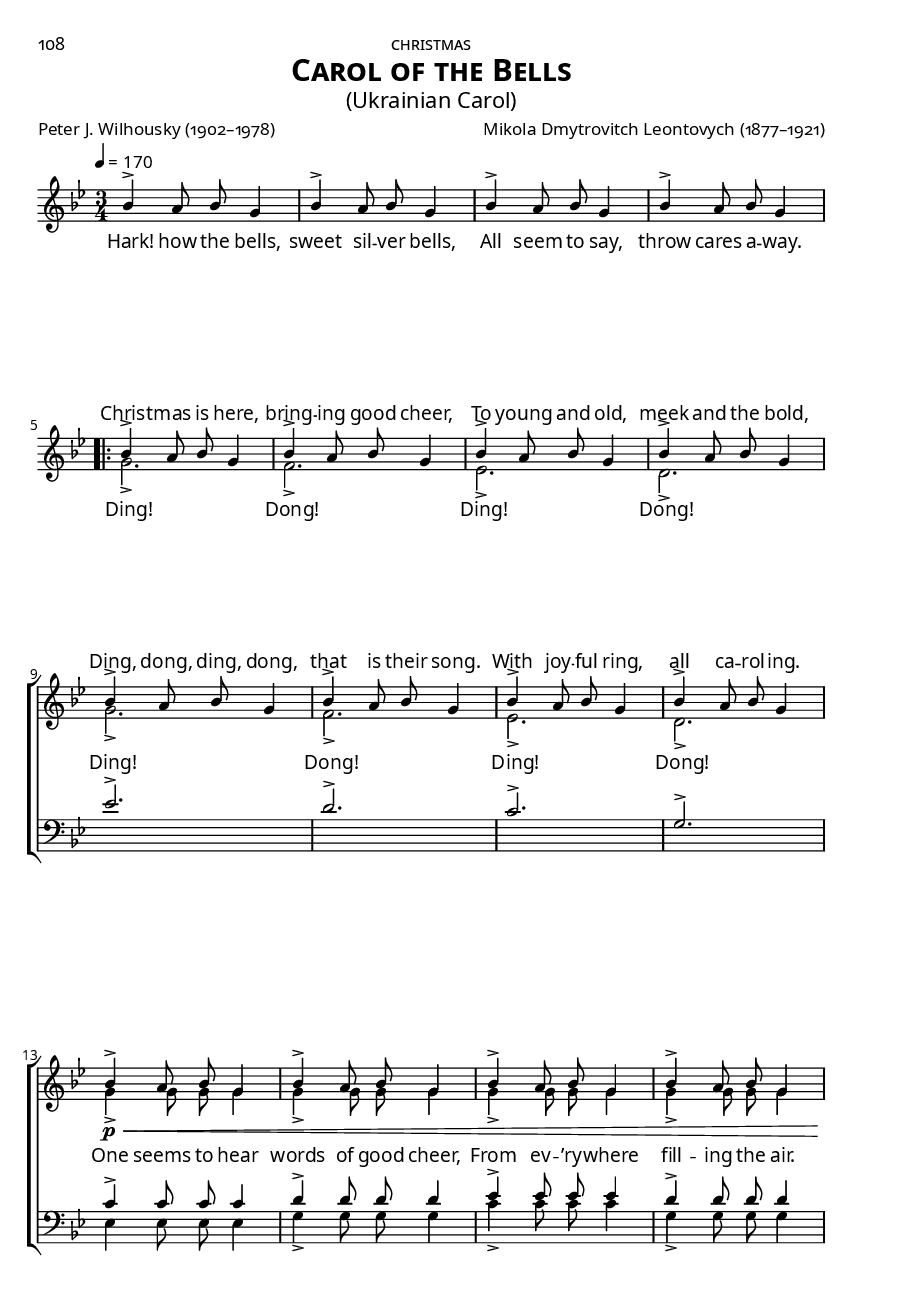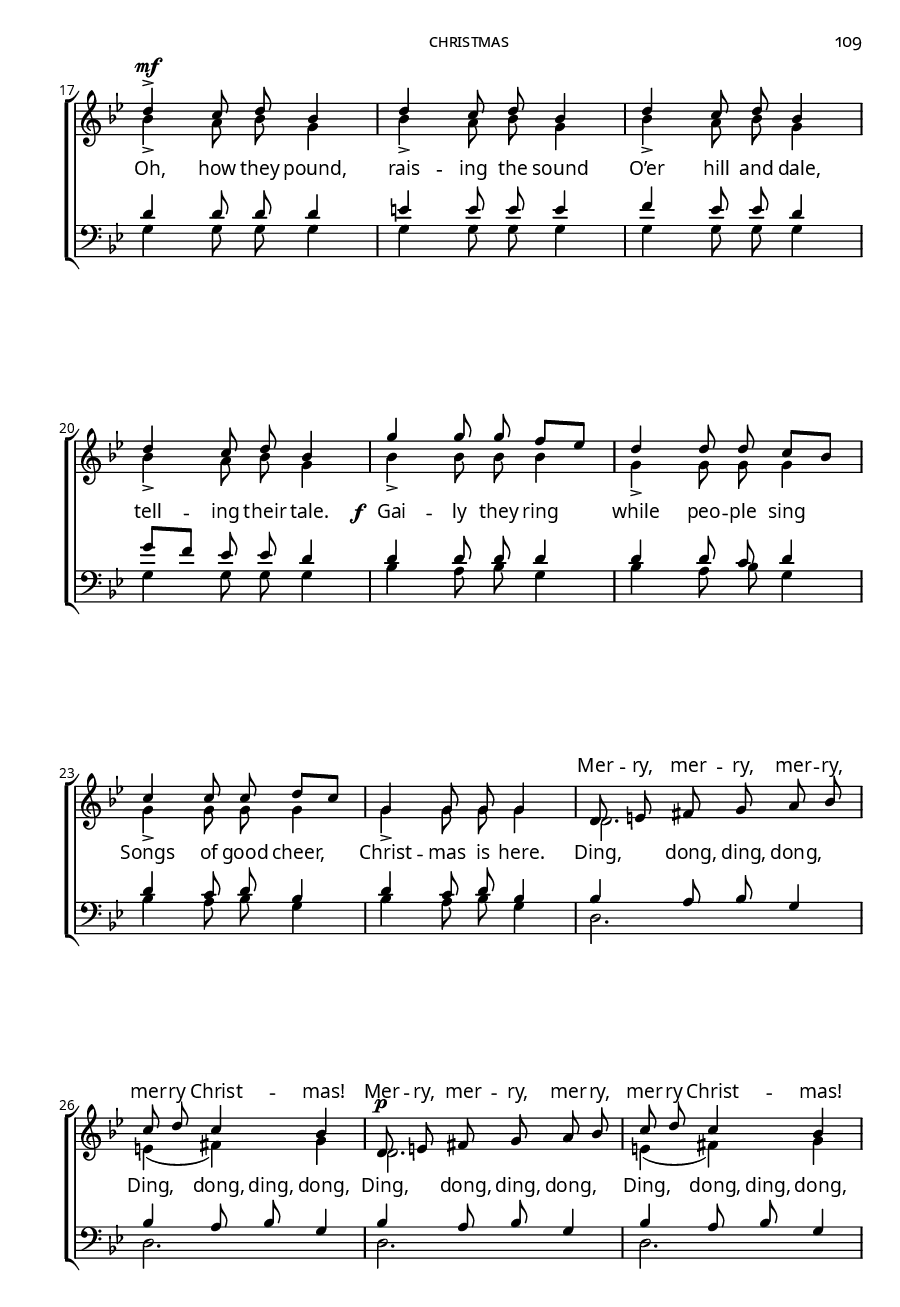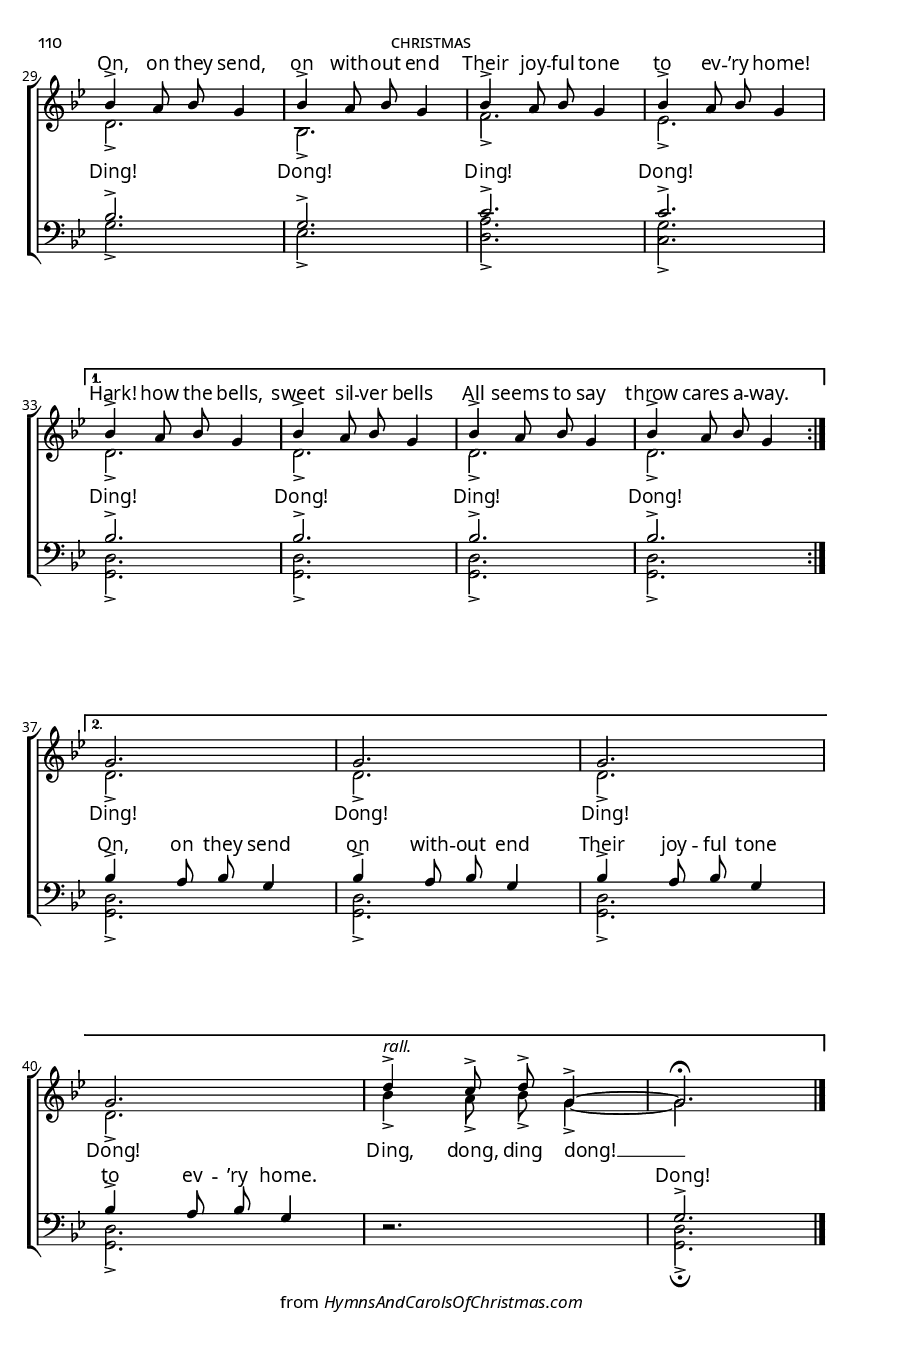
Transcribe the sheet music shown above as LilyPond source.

\version "2.14.2"
\include "util.ly"
\header {
  title = \markup{\override #'(font-name . "Garamond Premier Pro Semibold"){ \abs-fontsize #15 \smallCapsOldStyle"Carol of the Bells"}}
  subtitle = \markup{\override #'(font-name . "Garamond Premier Pro"){ \abs-fontsize #10.5 "(Ukrainian Carol)"}}
  poet = \markup\oldStyleNum"Peter J. Wilhousky (1902–1978)"
  composer = \markup\oldStyleNum"Mikola Dmytrovitch Leontovych (1877–1921)"
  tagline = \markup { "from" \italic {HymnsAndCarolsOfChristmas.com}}
}
\paper {
  %print-all-headers = ##f
  paper-height = 9\in
  paper-width = 6\in
  indent = 0\in
  %system-system-spacing = #'((basic-distance . 10) (padding . 0))
  %system-system-spacing =
  %  #'((basic-distance . 0)
  %     (minimum-distance . 0)
  %     (padding . -0.35)
  %     (stretchability . 100))
  ragged-last-bottom = ##f
  ragged-bottom = ##f
  two-sided = ##t
  inner-margin = 0.5\in
  outer-margin = 0.25\in
  top-margin = 0.25\in
  bottom-margin = 0.25\in
  first-page-number = #108
  print-first-page-number = ##t
  headerLine = \markup{\override #'(font-name . "Garamond Premier Pro") \smallCapsOldStyle"christmas"}
  oddHeaderMarkup = \markup\fill-line{
     \override #'(font-name . "Garamond Premier Pro")\abs-fontsize #8.5
     \combine 
        \fill-line{"" \if \should-print-page-number
        \oldStylePageNum""
        }
        \fill-line{\headerLine}
  }
  evenHeaderMarkup = \markup {
     \override #'(font-name . "Garamond Premier Pro")\abs-fontsize #8.5
     \combine
        \if \should-print-page-number
        \oldStylePageNum""
        \fill-line{\headerLine}
  }
}
#(set-global-staff-size 15) \paper{ #(define fonts (make-pango-font-tree "GoudyOlSt BT" "Garamond Premier Pro" "Garamond Premier Pro" (/ 15 20))) }
global = {
  \key bes \major
  \time 3/4
  \autoBeamOff
  \override DynamicLineSpanner #'staff-padding = #0.0
  \override DynamicLineSpanner #'Y-extent = #'(-0.5 . 0.5)
}

sopMusic = \relative c'' {
  \tempo 4 = 170
  bes4-> a8 bes g4 |
  bes4-> a8 bes g4 |
  bes4-> a8 bes g4 |
  bes4-> a8 bes g4 | \break
  \repeat volta 2 {
    
    bes4-> a8 bes g4 |
    bes4-> a8 bes g4 |
    bes4-> a8 bes g4 |
    bes4-> a8 bes g4 | \break
    
    bes4-> a8 bes g4 |
    bes4-> a8 bes g4 |
    bes4-> a8 bes g4 |
    bes4-> a8 bes g4 | \break
    
    bes4->\p\< a8 bes g4
    bes4-> a8 bes g4 |
    bes4-> a8 bes g4 |
    bes4-> a8 bes g4 |
    
    d'4->^\mf c8 d bes4 |
    d4 c8 d bes4 |
    d4 c8 d bes4 |
    d4 c8 d bes4 |
    
    % 4th System
    g'4 g8 g f[ ees] |
    d4 d8 d c[ bes] |
    c4 c8 c d[ c] |
    
    g4 g8 g g4 |
    d8 e fis g a bes |
    c d c4 bes |
    
    d,8^\p e fis g a bes |
    c d c4 bes |
    
    %third page
    bes4-> a8 bes g4 |
    bes4-> a8 bes g4 |
    bes4-> a8 bes g4 |
    bes4-> a8 bes g4 |
  }
  \alternative {
    {
      bes4-> a8 bes g4 | 
      bes4-> a8 bes g4 | 
      bes4-> a8 bes g4 | 
      bes4-> a8 bes g4 | \break
    }
    {
      g2. |
      g |
      g |
      g |
      d'4->^\markup\italic"rall." c8-> d-> g,4->~ |
      g2.\fermata \bar "|."
    }
  }
}
sopWordsBelow = \lyricmode {
  Hark! how the bells, sweet sil -- ver bells,
  All seem to say, throw cares a -- way.
  
}
sopWords = \lyricmode {
  \repeat unfold 16 { \skip 1 }
  Christ -- mas is here, bring -- ing good cheer,
  To young and old, meek and the bold,
  
  Ding, dong, ding, dong, that is their song.
  With joy -- ful ring, all ca -- rol -- ing.
  
  \repeat unfold 48 { \skip 1}
  Mer -- ry, mer -- ry, mer -- ry, mer -- ry Christ -- mas!
  Mer -- ry, mer -- ry, mer -- ry, mer -- ry Christ -- mas!
  
  On, on they send, on with -- out end
  Their joy -- ful tone to ev -- ’ry home!
  
  Hark! how the bells, sweet sil -- ver bells
  All seems to say throw cares a -- way.
}

altoMusic = \relative c'' {
  s2.*4 |
  
  \repeat volta 2 {  
    g2.-> |
    f-> |
    ees-> |
    d-> |
    
    g2.-> |
    f-> |
    ees-> |
    d-> |
    
    g4-> g8 g g4 |
    g4-> g8 g g4 |
    g4-> g8 g g4 |
    g4-> g8 g g4 |
    
    bes4-> a8 bes g4 |
    bes4-> a8 bes g4 |
    bes4-> a8 bes g4 |
    bes4-> a8 bes g4 |
    
    %third system
    bes4-> bes8 bes bes4 |
    g4-> g8 g g4 |
    g4-> g8 g g4 |
    g4-> g8 g g4 |
    
    d2. |
    e4( fis) g |
    
    d2. |
    e4( fis) g |
    
    %page3
    d2.-> |
    bes-> |
    f'-> |
    ees-> |
  }
  
  \alternative {
    {
      d-> |
      d-> |
      d-> |
      d-> |
    }
    
    {
      d-> |
      d-> |
      d-> |
      d-> |
      bes'4-> a8-> bes-> g4->~ |
      g2. \bar "|."
    }
  }
}
altoWords = {
  \lyricmode {
    Ding! Dong! Ding! Dong!
    \dropLyricsV
    Ding! Dong! Ding! Dong!
    
    \set associatedVoice = "sopranos"
    One seems to hear words of good cheer,
    From ev -- ’ry -- where fill -- ing the air.
    
    Oh, how they pound, rais -- ing the sound
    O’er hill and dale, tell -- ing their tale.
    \unset associatedVoice
  }
  \set stanza = \markup\dynamic"f "
  \lyricmode{
    Gai -- ly they ring while peo -- ple sing
    Songs of good cheer, Christ -- mas is \set associatedVoice = "tenors"
    here.
    
    Ding, dong, ding, dong,
    Ding, dong, ding, dong,
    Ding, dong, ding, dong,
    Ding, dong, ding, dong,
    \unset associatedVoice
    Ding! Dong!
    Ding! Dong!
    
    Ding! Dong!
    Ding! Dong!
    
    \raiseLyrics
    Ding! Dong!
    Ding! Dong!
    Ding, dong, ding dong! __
  }
}
tenorMusic = \relative c' {
  s2.*4 |
  
  \repeat volta 2 {
    s2.*4
    
    ees2.-> |
    d-> |
    c-> |
    g-> |
    
    c4-> c8 c c4 |
    d4-> d8 d d4 |
    ees4-> ees8 ees ees4 |
    d4-> d8 d d4 |
    
    d4 d8 d d4 |
    e4 e8 e e4 |
    f4 ees8\noBeam ees d4 |
    g8[ f] ees8 ees d4 |
    
    %third system
    d4 d8 d d4 |
    d4 d8 c d4 |
    d4 c8 d bes4 |
    d4 c8 d bes4 |
    
    bes4 a8 bes g4 |
    bes4 a8 bes g4 |
    bes4 a8 bes g4 |
    bes4 a8 bes g4 |
    
    %page3
    bes2.-> |
    g-> |
    c-> |
    c-> |
  }
  \alternative {
    {
      bes-> |
      bes-> |
      bes-> |
      bes-> |
    }
    
    {
      bes4-> a8 bes g4 |
      bes4-> a8 bes g4 |
      bes4-> a8 bes g4 |
      bes4-> a8 bes g4 |
      
      s2. |
      g2.-> \bar "|."
    }
  }
}
tenorWords = \lyricmode {
  \repeat unfold 76 {\skip 1}
  On, on they send on with -- out end
  Their joy -- ful tone to ev -- ’ry home.
  
  Dong!
}

bassMusic = \relative c {
  s2.*4 |
  
  \repeat volta 2 {
    s2.*8
    
    ees4 ees8 ees8 ees4 |
    g4-> g8 g g4 |
    c4-> c8 c c4 |
    g4-> g8 g g4 |
    
    g4 g8 g g4 |
    g4 g8 g g4 |
    g4 g8 g g4 |
    g4 g8 g g4 |
    
    %third system
    bes4 a8 bes g4 |
    bes4 a8 bes g4 |
    bes4 a8 bes g4 |
    bes4 a8 bes g4 |
    
    d2. |
    d |
    d |
    d |
    
    %page3
    g2.-> |
    ees-> |
    <d a'>-> |
    <c g'>-> |
  }
  \alternative {
    {
      <g d'>-> |
      q-> |
      q-> |
      q-> |
    }
    {
      q-> |
      q-> |
      q-> |
      q-> |
    
      d'\rest |
      q->\fermata \bar "|."
    }
  }
}
bassWords = \lyricmode {
  \repeat unfold 52 { \skip 1 }

  \repeat unfold 4 { \skip 1 }
}

pianoRH = \relative c' {
  
}
pianoLH = \relative c' {
  
}

\score {
  <<
   \new ChoirStaff <<
    \new Staff = women <<
      \new Voice = "sopranos" { \voiceOne << \global \sopMusic >> }
      \new Voice = "altos" { \voiceTwo << \global \altoMusic >> }
    >>
   \new Staff = men <<
      \clef bass
      \new Voice = "tenors" { \voiceOne << \global \tenorMusic >> }
      \new Voice = "basses" { \voiceTwo << \global \bassMusic >> }
    >>
    \new Lyrics \with { alignAboveContext = #"women" \override VerticalAxisGroup #'nonstaff-relatedstaff-spacing = #'((basic-distance . 1))} \lyricsto "sopranos" \sopWords
    \new Lyrics = "altos"  \with { alignBelowContext = #"women" } \lyricsto "altos" \altoWords
    \context Lyrics = "altos" \lyricsto "sopranos" \sopWordsBelow
    \new Lyrics \with { alignAboveContext = #"men" \override VerticalAxisGroup #'nonstaff-relatedstaff-spacing = #'((basic-distance . 1))} \lyricsto "tenors" \tenorWords
    \new Lyrics \with { alignBelowContext = #"men" \override VerticalAxisGroup #'nonstaff-relatedstaff-spacing = #'((basic-distance . 1))} \lyricsto "basses" \bassWords
  >>
%    \new PianoStaff << \new Staff { \new Voice { \pianoRH } } \new Staff { \clef "bass" \pianoLH } >>
  >>
  \layout {
    \context {
      \Score
      %\override SpacingSpanner #'base-shortest-duration = #(ly:make-moment 1 8)
      %\override SpacingSpanner #'common-shortest-duration = #(ly:make-moment 1 4)
    }
    \context {
      % Remove all empty staves
      \Staff \RemoveEmptyStaves \override VerticalAxisGroup #'remove-first = ##t
    }
    \context {
      \Lyrics
      \override LyricText #'X-offset = #center-on-word
    }
  }
  
}

\score {
  \unfoldRepeats

  <<
   \new ChoirStaff <<
    \new Staff = women <<
      \new Voice = "sopranos" { \voiceOne << \global \sopMusic >> }
      \new Voice = "altos" { \voiceTwo << \global \altoMusic >> }
    >>
   \new Staff = men <<
      \clef bass
      \new Voice = "tenors" { \voiceOne << \global \tenorMusic >> }
      \new Voice = "basses" { \voiceTwo << \global \bassMusic >> }
    >>
    \new Lyrics \with { alignAboveContext = #"women" \override VerticalAxisGroup #'nonstaff-relatedstaff-spacing = #'((basic-distance . 1))} \lyricsto "sopranos" \sopWords
    \new Lyrics = "altos"  \with { alignBelowContext = #"women" } \lyricsto "altos" \altoWords
    \context Lyrics = "altos" \lyricsto "sopranos" \sopWordsBelow
    \new Lyrics \with { alignAboveContext = #"men" \override VerticalAxisGroup #'nonstaff-relatedstaff-spacing = #'((basic-distance . 1))} \lyricsto "tenors" \tenorWords
    \new Lyrics \with { alignBelowContext = #"men" \override VerticalAxisGroup #'nonstaff-relatedstaff-spacing = #'((basic-distance . 1))} \lyricsto "basses" \bassWords
  >>
%    \new PianoStaff << \new Staff { \new Voice { \pianoRH } } \new Staff { \clef "bass" \pianoLH } >>
  >>
  
  \midi {
    \tempo 4 = 170
    \set Staff.midiInstrument = "piccolo"
  
    \context {
      \Voice
      \remove "Dynamic_performer"
    }
  }
}

